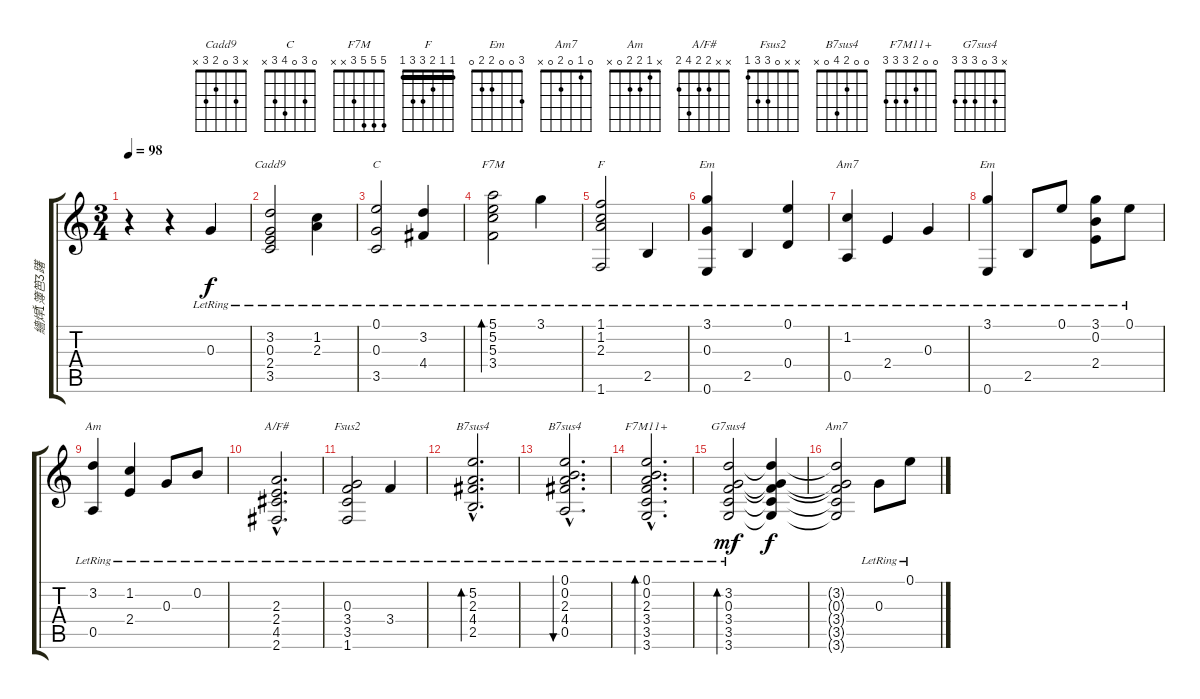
\track ("繬焊簿笆躇" "繬焊簿笆躇") {instrument acousticguitarnylon}
\staff {score tabs}
\tuning (E4 B3 G3 D3 A2 E2) {hide}
\chord ("Cadd9" x 3 0 2 3 x)
\chord ("C" 0 3 0 4 3 x)
\chord ("F7M" 5 5 5 3 x x)
\chord ("F" 1 1 2 3 3 1) {barre 1}
\chord ("Em" 3 x 0 2 2 0)
\chord ("Am7" x 1 0 2 0 x)
\chord ("Em" 3 0 0 2 2 0)
\chord ("Am" x 1 2 2 0 x)
\chord ("A/F#" x x 2 2 4 2)
\chord ("Fsus2" x x 0 3 3 1)
\chord ("B7sus4" x 5 2 4 2 x)
\chord ("B7sus4" 0 0 2 4 0 x)
\chord ("F7M11+" 0 0 2 3 3 3)
\chord ("G7sus4" x 3 0 3 3 3)
\chord ("Am7" 0 1 0 2 0 x)
\ts (3 4)
\tempo 98
\clef g2
\ks c
r.4{dy f instrument acousticguitarnylon} r.4 0.3{lr}.4 |
(3.2{lr} 0.3{lr} 2.4{lr} 3.5{lr}).2{ch "Cadd9"} (1.2{lr} 2.3{lr}).4 |
(0.1{lr} 0.3{lr} 3.5{lr}).2{ch "C"} (3.2{lr} 4.4{lr}).4 |
(5.1{lr} 5.2{lr} 5.3{lr} 3.4{lr}).2{bd 240 ch "F7M"} 3.1{lr}.4 |
(1.1{lr} 1.2{lr} 2.3{lr} 1.6{lr}).2{ch "F"} 2.5{lr}.4 |
(3.1{lr} 0.3{lr} 0.6{lr}).4{ch "Em"} 2.5{lr}.4 (0.1{lr} 0.4{lr}).4 |
(1.2{lr} 0.5{lr}).4{ch "Am7"} 2.4{lr}.4 0.3{lr}.4 |
(3.1{lr} 0.6{lr}).4{ch "Em"} 2.5{lr}.8 0.1{lr}.8 (3.1{lr} 0.2{lr} 2.4{lr}).8 0.1{lr}.8 |
(3.2{lr} 0.5{lr}).4{ch "Am"} (1.2{lr} 2.4{lr}).4 0.3{lr}.8 0.2{lr}.8 |
(2.3{hac lr} 2.4{hac lr} 4.5{hac lr} 2.6{hac lr}).2{d ch "A/F#"} |
(0.3{lr} 3.4{lr} 3.5{lr} 1.6{lr}).2{ch "Fsus2"} 3.4{lr}.4 |
(5.2{hac lr} 2.3{hac lr} 4.4{hac lr} 2.5{hac lr}).2{d bd 480 ch "B7sus4"} |
(0.1{hac lr} 0.2{hac lr} 2.3{hac lr} 4.4{hac lr} 0.5{hac lr}).2{d bu 480 ch "B7sus4"} |
(0.1{hac lr} 0.2{hac lr} 2.3{hac lr} 3.4{hac lr} 3.5{hac lr} 3.6{hac lr}).2{d bd 480 ch "F7M11+"} |
(3.2{lr} 0.3{lr} 3.4{lr} 3.5{lr} 3.6{lr}).2{bd 480 ch "G7sus4" dy mf} (3.2{t} 0.3{t} 3.4{t} 3.5{t} 3.6{t}).4{dy f} |
(3.2{t} 0.3{t} 3.4{t} 3.5{t} 3.6{t}).2{ch "Am7"} 0.3{lr}.8 0.1{lr}.8
